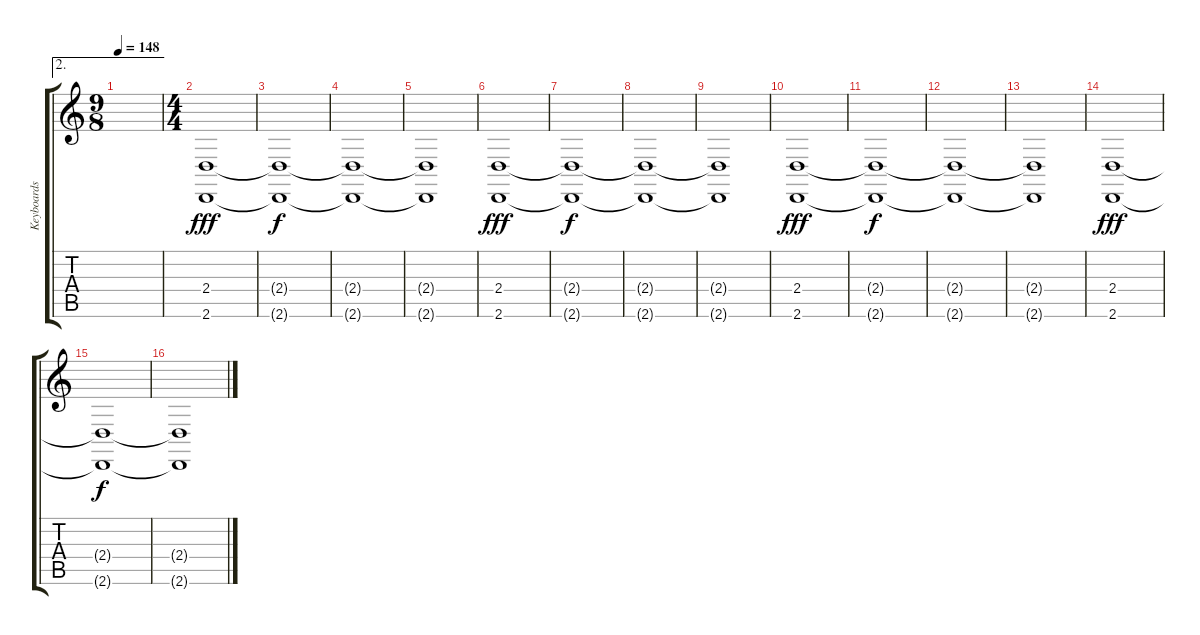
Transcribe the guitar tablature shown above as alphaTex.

\track ("Keyboards" "Keyboards") {instrument acousticgrandpiano}
\staff {score tabs}
\tuning (D4 A3 F3 C3 G2 C2) {hide}
\ae 2
\ts (9 8)
\tempo 148
\clef g2
\ks c
|
\ts (4 4)
(2.4 2.6).1{dy fff} |
(2.4{t} 2.6{t}).1{dy f} |
(2.4{t} 2.6{t}).1 |
(2.4{t} 2.6{t}).1 |
(2.4 2.6).1{dy fff} |
(2.4{t} 2.6{t}).1{dy f} |
(2.4{t} 2.6{t}).1 |
(2.4{t} 2.6{t}).1 |
(2.4 2.6).1{dy fff} |
(2.4{t} 2.6{t}).1{dy f} |
(2.4{t} 2.6{t}).1 |
(2.4{t} 2.6{t}).1 |
(2.4 2.6).1{dy fff} |
(2.4{t} 2.6{t}).1{dy f} |
(2.4{t} 2.6{t}).1
